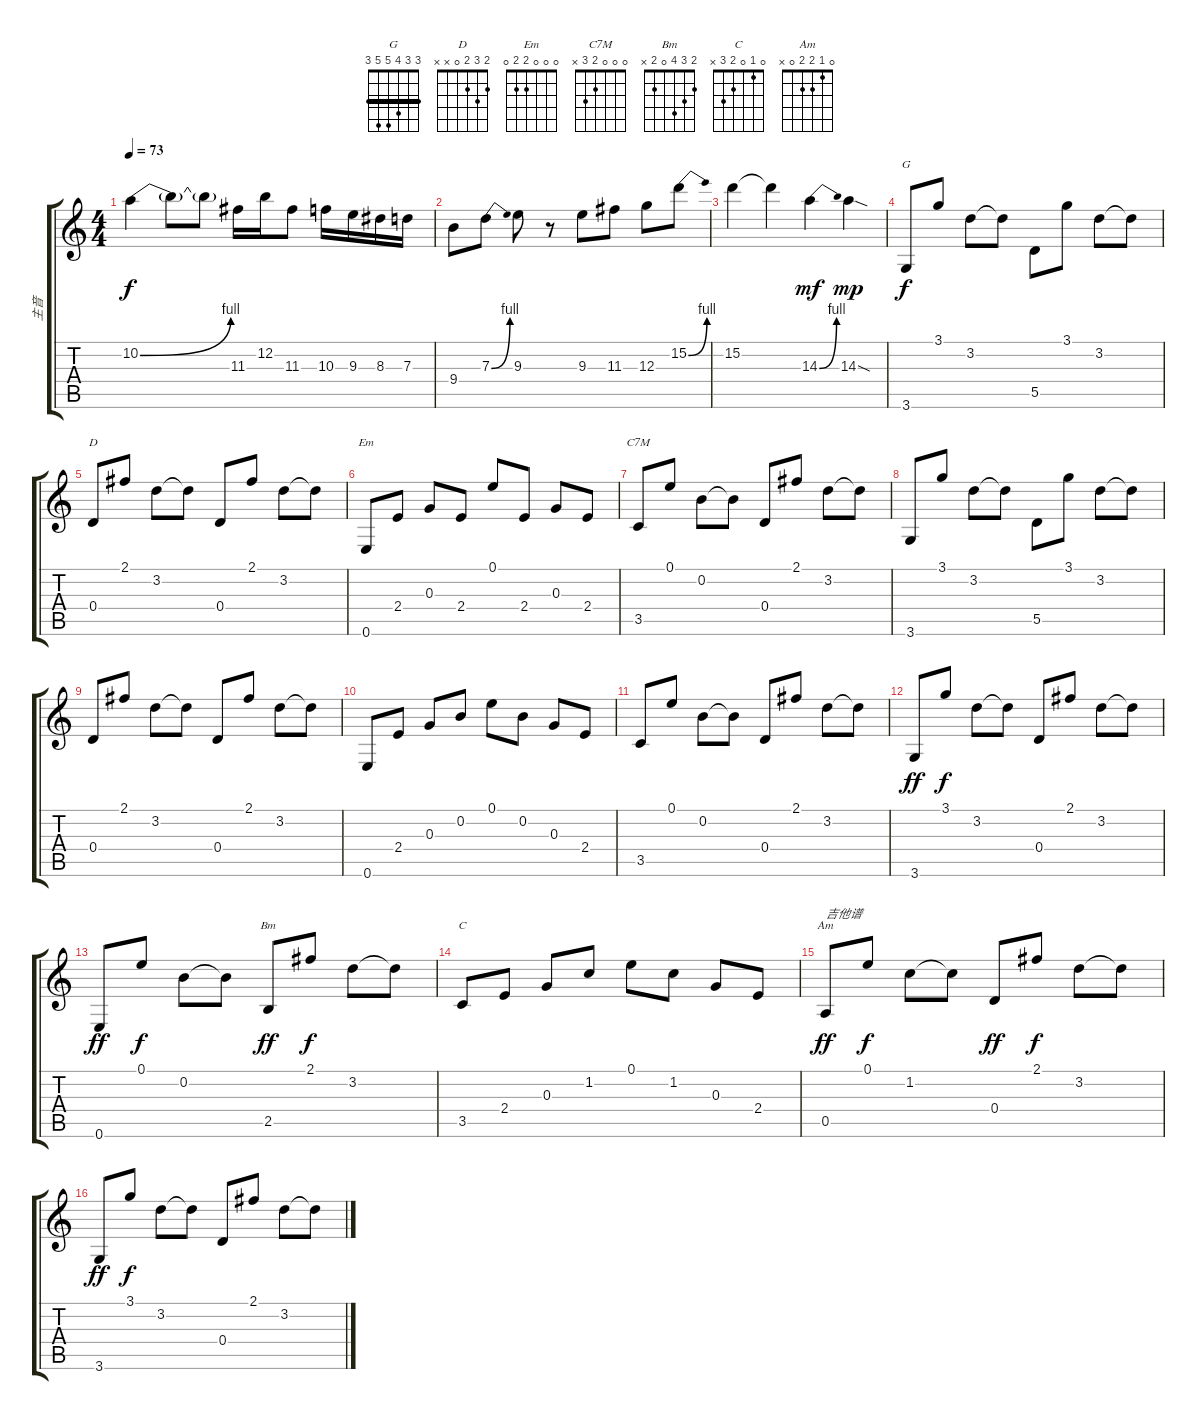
\track ("主音" "主音") {instrument acousticguitarsteel}
\staff {score tabs}
\tuning (E4 B3 G3 D3 A2 E2) {hide}
\chord ("G" 3 3 4 5 5 3) {barre 3}
\chord ("D" 2 3 2 0 x x)
\chord ("Em" 0 0 0 2 2 0)
\chord ("C7M" 0 0 0 2 3 x)
\chord ("Bm" 2 3 4 0 2 x)
\chord ("C" 0 1 0 2 3 x)
\chord ("Am" 0 1 2 2 0 x)
\ts (4 4)
\tempo 73
\clef g2
\ks c
10.2{be (bend 0 0 60 4)}.4{dy f} 10.2{t}.8 10.2{t}.8 11.3.16 12.2.16 11.3.8 10.3.16 9.3.16 8.3.16 7.3.16 |
9.4.8 7.3{be (bend 0 0 60 4)}.8 9.3.8 r.8 9.3.8 11.3.8 12.3.8 15.2{be (bend 0 0 60 4)}.8 |
15.2.4 15.2{t}.4 14.3{be (bend 0 0 60 4)}.4{dy mf} 14.3{sod}.4{dy mp} |
3.6.8{ch "G" dy f instrument acousticguitarsteel} 3.1.8 3.2.8 3.2{t}.8 5.5.8 3.1.8 3.2.8 3.2{t}.8 |
0.4.8{ch "D"} 2.1.8 3.2.8 3.2{t}.8 0.4.8 2.1.8 3.2.8 3.2{t}.8 |
0.6.8{ch "Em"} 2.4.8 0.3.8 2.4.8 0.1.8 2.4.8 0.3.8 2.4.8 |
3.5.8{ch "C7M"} 0.1.8 0.2.8 0.2{t}.8 0.4.8 2.1.8 3.2.8 3.2{t}.8 |
3.6.8 3.1.8 3.2.8 3.2{t}.8 5.5.8 3.1.8 3.2.8 3.2{t}.8 |
0.4.8 2.1.8 3.2.8 3.2{t}.8 0.4.8 2.1.8 3.2.8 3.2{t}.8 |
0.6.8 2.4.8 0.3.8 0.2.8 0.1.8 0.2.8 0.3.8 2.4.8 |
3.5.8 0.1.8 0.2.8 0.2{t}.8 0.4.8 2.1.8 3.2.8 3.2{t}.8 |
3.6.8{dy ff} 3.1.8{dy f} 3.2.8 3.2{t}.8 0.4.8 2.1.8 3.2.8 3.2{t}.8 |
0.6.8{dy ff} 0.1.8{dy f} 0.2.8 0.2{t}.8 2.5.8{ch "Bm" dy ff} 2.1.8{dy f} 3.2.8 3.2{t}.8 |
3.5.8{ch "C"} 2.4.8 0.3.8 1.2.8 0.1.8 1.2.8 0.3.8 2.4.8 |
0.5.8{ch "Am" txt "吉他谱" dy ff} 0.1.8{dy f} 1.2.8 1.2{t}.8 0.4.8{dy ff} 2.1.8{dy f} 3.2.8 3.2{t}.8 |
3.6.8{dy ff} 3.1.8{dy f} 3.2.8 3.2{t}.8 0.4.8 2.1.8 3.2.8 3.2{t}.8
